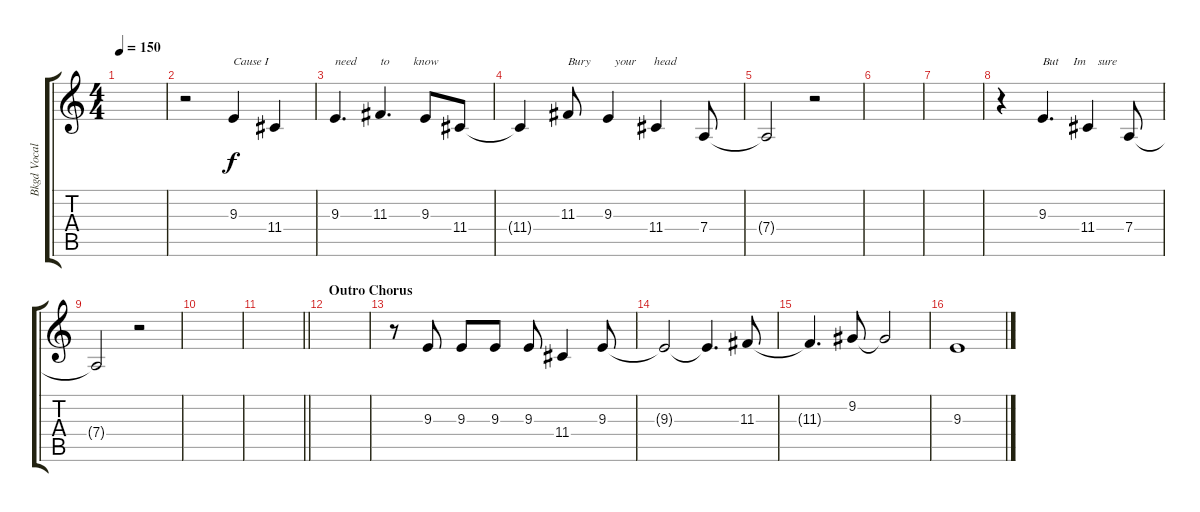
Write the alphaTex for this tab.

\track ("Bkgd Vocals" "Bkgd Vocal") {instrument flute}
\staff {score tabs}
\tuning (E4 B3 G3 D3 A2 D2) {hide}
\ts (4 4)
\tempo 150
\clef g2
\ks c
|
r.2 9.3.4{txt "Cause I"} 11.4.4 |
9.3.4{d txt "need        to        know"} 11.3.4{d} 9.3.8 11.4.8 |
11.4{t}.4 11.3.8{txt "Bury        your      head"} 9.3.4 11.4.4 7.4.8 |
7.4{t}.2 r.2 |
|
|
r.4 9.3.4{d txt "But     Im    sure"} 11.4.4 7.4.8 |
7.4{t}.2 r.2 |
|
\barLineRight lightlight
|
\section ("" "Outro Chorus")
|
r.8 9.3.8 9.3.8 9.3.8 9.3.8 11.4.4 9.3.8 |
9.3{t}.2 9.3{t}.4{d} 11.3.8 |
11.3{t}.4{d} 9.2.8 9.2{t}.2 |
9.3.1
